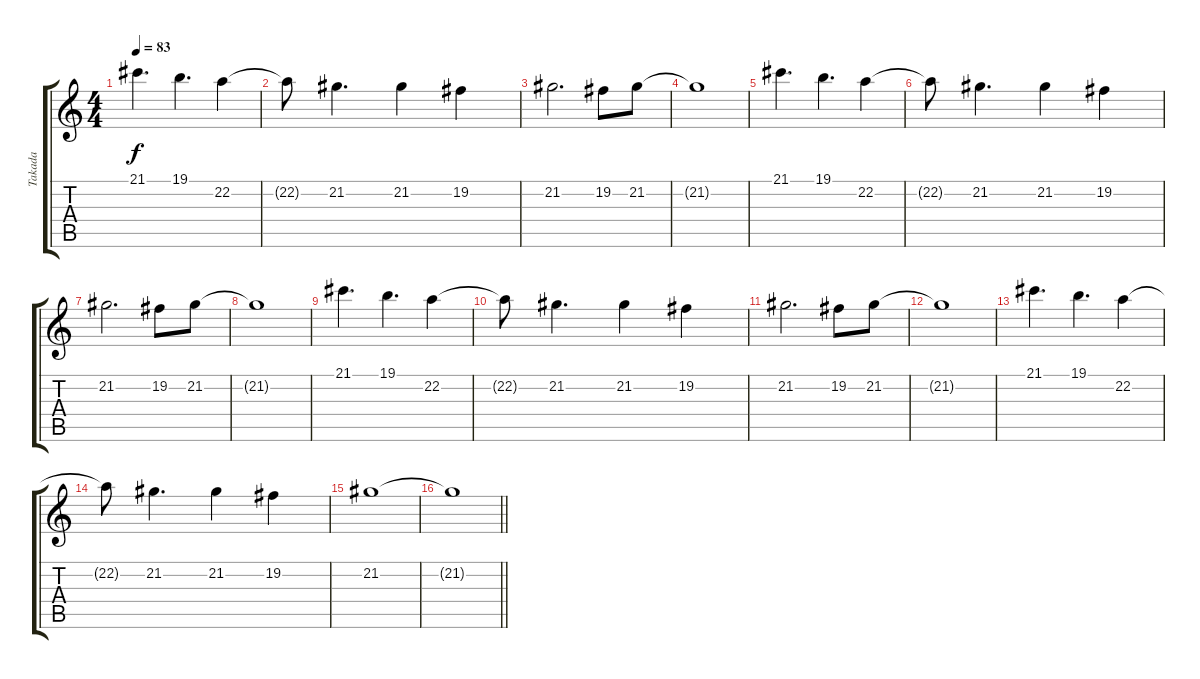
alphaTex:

\track ("Takada" "Takada") {instrument glockenspiel}
\staff {score tabs}
\tuning (E4 B3 G3 D3 A2 E2) {hide}
\ts (4 4)
\section ("" "")
\tempo 83
\clef g2
\ks c
21.1.4{d dy f} 19.1.4{d} 22.2.4 |
22.2{t}.8 21.2.4{d} 21.2.4 19.2.4 |
21.2.2{d} 19.2.8 21.2.8 |
21.2{t}.1 |
21.1.4{d} 19.1.4{d} 22.2.4 |
22.2{t}.8 21.2.4{d} 21.2.4 19.2.4 |
21.2.2{d} 19.2.8 21.2.8 |
21.2{t}.1 |
21.1.4{d} 19.1.4{d} 22.2.4 |
22.2{t}.8 21.2.4{d} 21.2.4 19.2.4 |
21.2.2{d} 19.2.8 21.2.8 |
21.2{t}.1 |
21.1.4{d} 19.1.4{d} 22.2.4 |
22.2{t}.8 21.2.4{d} 21.2.4 19.2.4 |
21.2.1 |
\barLineRight lightlight
21.2{t}.1
